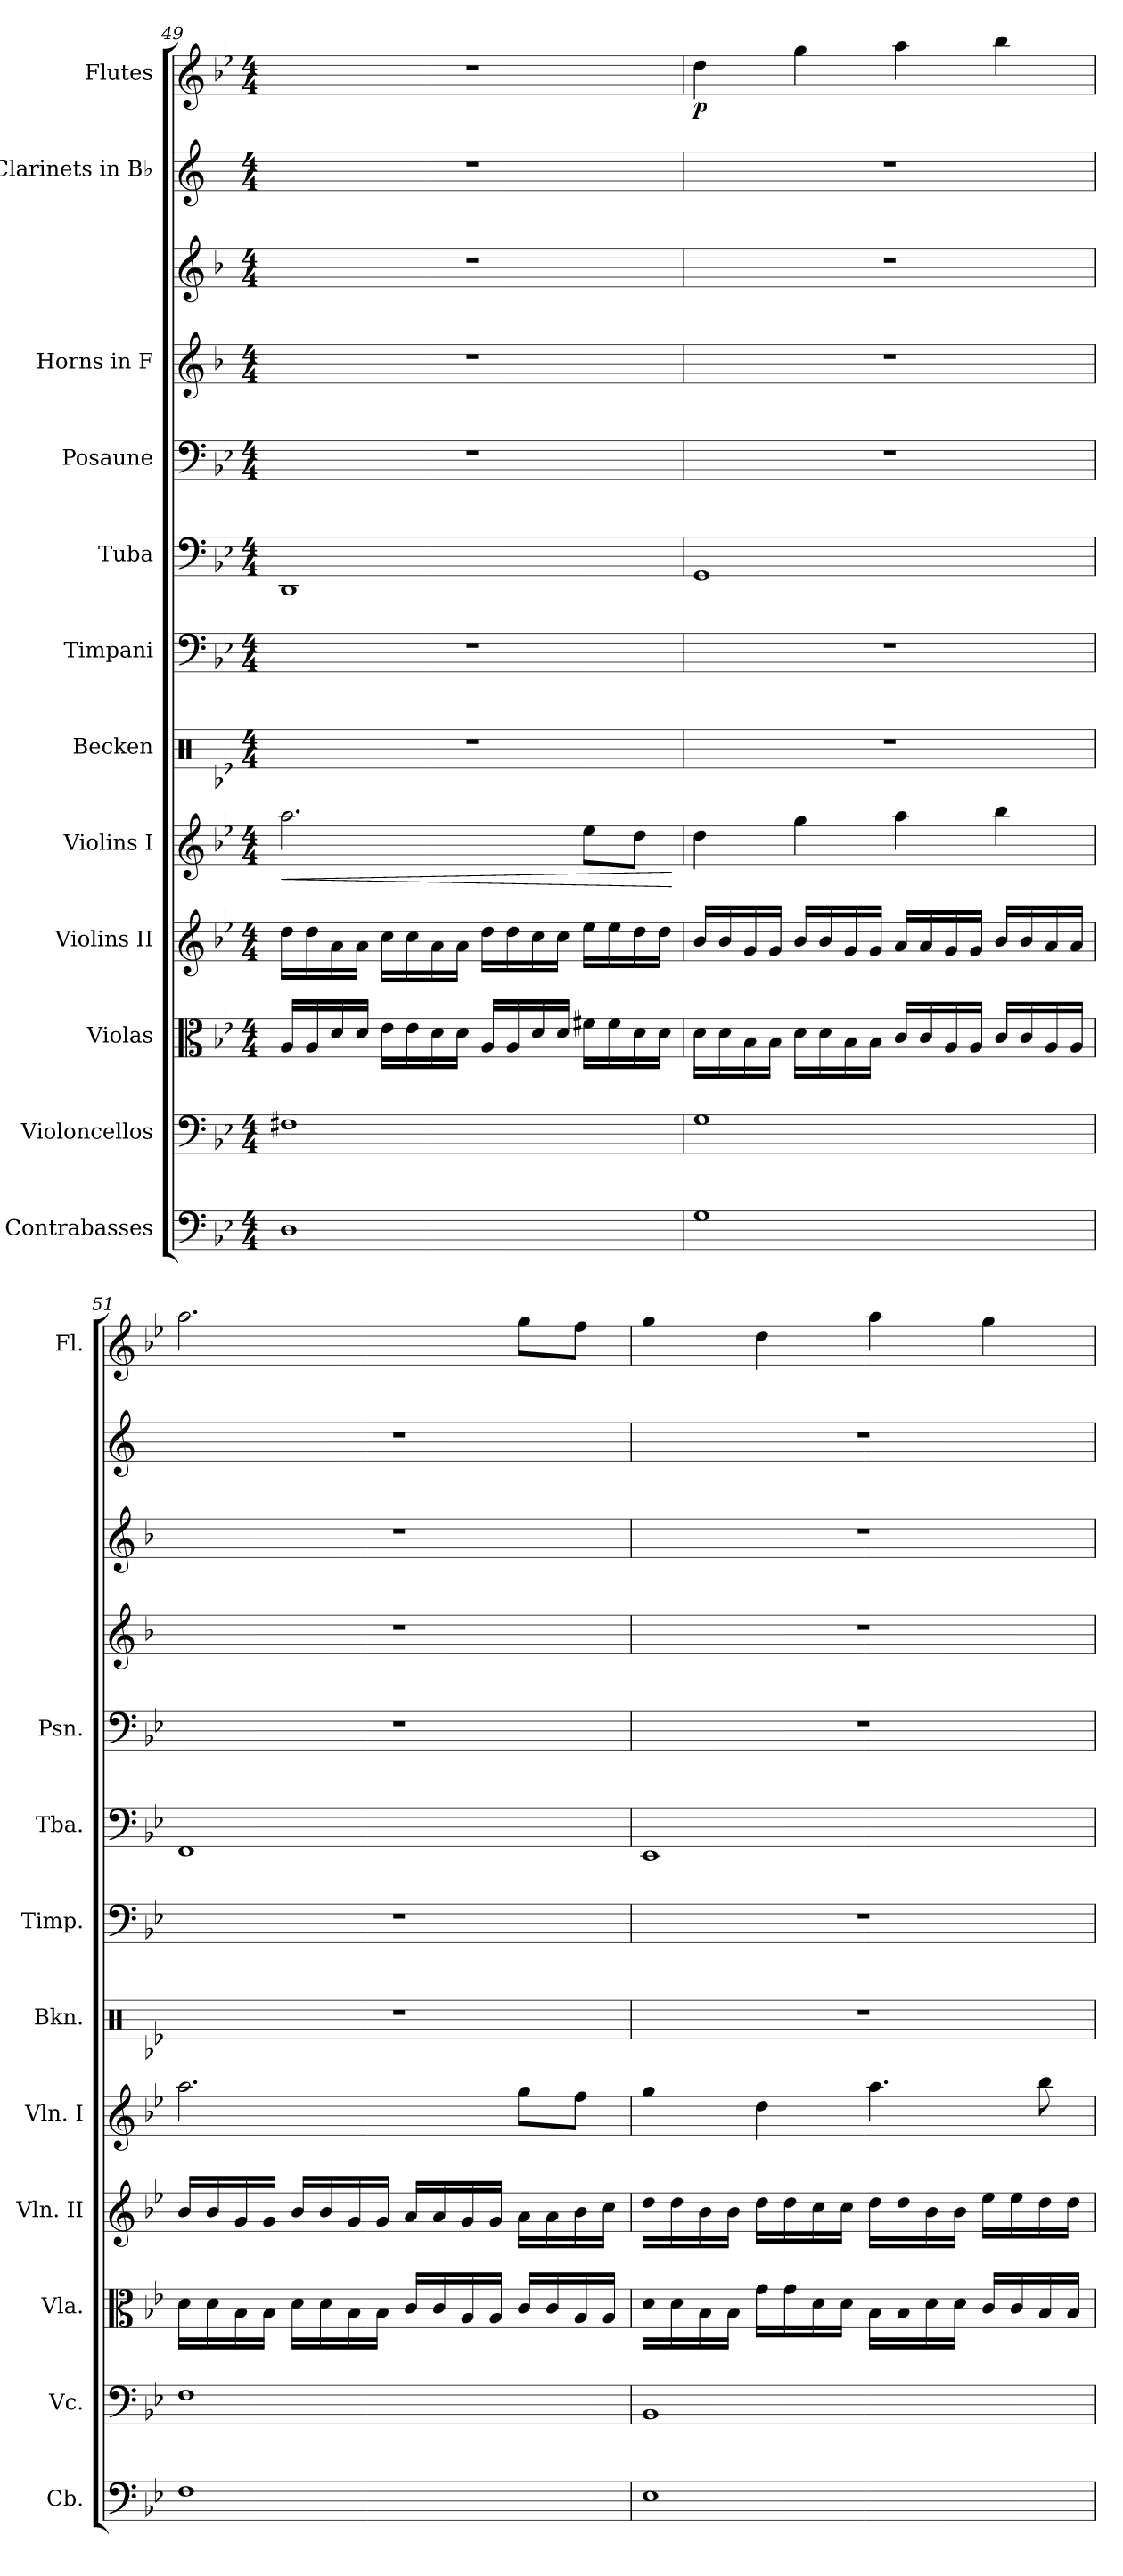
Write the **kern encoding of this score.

**kern	**kern	**kern	**kern	**kern	**dynam	**kern	**kern	**kern	**kern	**kern	**kern	**kern	**kern	**dynam
*part12	*part11	*part10	*part9	*part8	*part8	*part7	*part6	*part5	*part4	*part3	*part3	*part2	*part1	*part1
*staff13	*staff12	*staff11	*staff10	*staff9	*staff9	*staff8	*staff7	*staff6	*staff5	*staff4	*staff3	*staff2	*staff1	*staff1
*I"Contrabasses	*I"Violoncellos	*I"Violas	*I"Violins II	*I"Violins I	*	*I"Becken	*I"Timpani	*I"Tuba	*I"Posaune	*I"Horns in F	*	*I"Clarinets in B♭	*I"Flutes	*
*I'Cb.	*I'Vc.	*I'Vla.	*I'Vln. II	*I'Vln. I	*	*I'Bkn.	*I'Timp.	*I'Tba.	*I'Psn.	*	*	*	*I'Fl.	*
*clefF4	*clefF4	*clefC3	*clefG2	*clefG2	*	*clefX	*clefF4	*clefF4	*clefF4	*clefG2	*clefG2	*clefG2	*clefG2	*
*ITrd7c12	*	*	*	*	*	*	*	*	*	*ITrd4c7	*ITrd4c7	*ITrd1c2	*	*
*k[b-e-]	*k[b-e-]	*k[b-e-]	*k[b-e-]	*k[b-e-]	*	*k[b-e-]	*k[b-e-]	*k[b-e-]	*k[b-e-]	*k[b-e-]	*k[b-e-]	*k[b-e-]	*k[b-e-]	*
*M4/4	*M4/4	*M4/4	*M4/4	*M4/4	*	*M4/4	*M4/4	*M4/4	*M4/4	*M4/4	*M4/4	*M4/4	*M4/4	*
=49	=49	=49	=49	=49	=49	=49	=49	=49	=49	=49	=49	=49	=49	=49
!	!	!	!	!	!LO:HP:b	!	!	!	!	!	!	!	!	!
1DD	1F#X	16A/LL	16dd\LL	2.aa\	<	1r	1r	1DD	1r	1r	1r	1r	1r	.
.	.	16A/	16dd\	.	.	.	.	.	.	.	.	.	.	.
.	.	16d/	16a\	.	.	.	.	.	.	.	.	.	.	.
.	.	16d/JJ	16a\JJ	.	.	.	.	.	.	.	.	.	.	.
.	.	16e-\LL	16cc\LL	.	.	.	.	.	.	.	.	.	.	.
.	.	16e-\	16cc\	.	.	.	.	.	.	.	.	.	.	.
.	.	16d\	16a\	.	.	.	.	.	.	.	.	.	.	.
.	.	16d\JJ	16a\JJ	.	.	.	.	.	.	.	.	.	.	.
.	.	16A/LL	16dd\LL	.	.	.	.	.	.	.	.	.	.	.
.	.	16A/	16dd\	.	.	.	.	.	.	.	.	.	.	.
.	.	16d/	16cc\	.	.	.	.	.	.	.	.	.	.	.
.	.	16d/JJ	16cc\JJ	.	.	.	.	.	.	.	.	.	.	.
.	.	16f#X\LL	16ee-\LL	8ee-\L	.	.	.	.	.	.	.	.	.	.
.	.	16f#\	16ee-\	.	.	.	.	.	.	.	.	.	.	.
.	.	16d\	16dd\	8dd\J	.	.	.	.	.	.	.	.	.	.
.	.	16d\JJ	16dd\JJ	.	.	.	.	.	.	.	.	.	.	.
.	.	.	.	.	[	.	.	.	.	.	.	.	.	.
=50	=50	=50	=50	=50	=50	=50	=50	=50	=50	=50	=50	=50	=50	=50
!	!	!	!	!	!	!	!	!	!	!	!	!	!	!LO:DY:b
1GG	1G	16d\LL	16b-/LL	4dd\	.	1r	1r	1GG	1r	1r	1r	1r	4dd\	p
.	.	16d\	16b-/	.	.	.	.	.	.	.	.	.	.	.
.	.	16B-\	16g/	.	.	.	.	.	.	.	.	.	.	.
.	.	16B-\JJ	16g/JJ	.	.	.	.	.	.	.	.	.	.	.
.	.	16d\LL	16b-/LL	4gg\	.	.	.	.	.	.	.	.	4gg\	.
.	.	16d\	16b-/	.	.	.	.	.	.	.	.	.	.	.
.	.	16B-\	16g/	.	.	.	.	.	.	.	.	.	.	.
.	.	16B-\JJ	16g/JJ	.	.	.	.	.	.	.	.	.	.	.
.	.	16c/LL	16a/LL	4aa\	.	.	.	.	.	.	.	.	4aa\	.
.	.	16c/	16a/	.	.	.	.	.	.	.	.	.	.	.
.	.	16A/	16g/	.	.	.	.	.	.	.	.	.	.	.
.	.	16A/JJ	16g/JJ	.	.	.	.	.	.	.	.	.	.	.
.	.	16c/LL	16b-/LL	4bb-\	.	.	.	.	.	.	.	.	4bb-\	.
.	.	16c/	16b-/	.	.	.	.	.	.	.	.	.	.	.
.	.	16A/	16a/	.	.	.	.	.	.	.	.	.	.	.
.	.	16A/JJ	16a/JJ	.	.	.	.	.	.	.	.	.	.	.
=51	=51	=51	=51	=51	=51	=51	=51	=51	=51	=51	=51	=51	=51	=51
1FF	1F	16d\LL	16b-/LL	2.aa\	.	1r	1r	1FF	1r	1r	1r	1r	2.aa\	.
.	.	16d\	16b-/	.	.	.	.	.	.	.	.	.	.	.
.	.	16B-\	16g/	.	.	.	.	.	.	.	.	.	.	.
.	.	16B-\JJ	16g/JJ	.	.	.	.	.	.	.	.	.	.	.
.	.	16d\LL	16b-/LL	.	.	.	.	.	.	.	.	.	.	.
.	.	16d\	16b-/	.	.	.	.	.	.	.	.	.	.	.
.	.	16B-\	16g/	.	.	.	.	.	.	.	.	.	.	.
.	.	16B-\JJ	16g/JJ	.	.	.	.	.	.	.	.	.	.	.
.	.	16c/LL	16a/LL	.	.	.	.	.	.	.	.	.	.	.
.	.	16c/	16a/	.	.	.	.	.	.	.	.	.	.	.
.	.	16A/	16g/	.	.	.	.	.	.	.	.	.	.	.
.	.	16A/JJ	16g/JJ	.	.	.	.	.	.	.	.	.	.	.
.	.	16c/LL	16a\LL	8gg\L	.	.	.	.	.	.	.	.	8gg\L	.
.	.	16c/	16a\	.	.	.	.	.	.	.	.	.	.	.
.	.	16A/	16b-\	8ff\J	.	.	.	.	.	.	.	.	8ff\J	.
.	.	16A/JJ	16cc\JJ	.	.	.	.	.	.	.	.	.	.	.
!!LO:LB:g=z
=52	=52	=52	=52	=52	=52	=52	=52	=52	=52	=52	=52	=52	=52	=52
1EE-	1BB-	16d\LL	16dd\LL	4gg\	.	1r	1r	1EE-	1r	1r	1r	1r	4gg\	.
.	.	16d\	16dd\	.	.	.	.	.	.	.	.	.	.	.
.	.	16B-\	16b-\	.	.	.	.	.	.	.	.	.	.	.
.	.	16B-\JJ	16b-\JJ	.	.	.	.	.	.	.	.	.	.	.
.	.	16g\LL	16dd\LL	4dd\	.	.	.	.	.	.	.	.	4dd\	.
.	.	16g\	16dd\	.	.	.	.	.	.	.	.	.	.	.
.	.	16d\	16cc\	.	.	.	.	.	.	.	.	.	.	.
.	.	16d\JJ	16cc\JJ	.	.	.	.	.	.	.	.	.	.	.
.	.	16B-\LL	16dd\LL	4.aa\	.	.	.	.	.	.	.	.	4aa\	.
.	.	16B-\	16dd\	.	.	.	.	.	.	.	.	.	.	.
.	.	16d\	16b-\	.	.	.	.	.	.	.	.	.	.	.
.	.	16d\JJ	16b-\JJ	.	.	.	.	.	.	.	.	.	.	.
.	.	16c/LL	16ee-\LL	.	.	.	.	.	.	.	.	.	4gg\	.
.	.	16c/	16ee-\	.	.	.	.	.	.	.	.	.	.	.
.	.	16B-/	16dd\	8bb-\	.	.	.	.	.	.	.	.	.	.
.	.	16B-/JJ	16dd\JJ	.	.	.	.	.	.	.	.	.	.	.
=	=	=	=	=	=	=	=	=	=	=	=	=	=	=
*-	*-	*-	*-	*-	*-	*-	*-	*-	*-	*-	*-	*-	*-	*-
